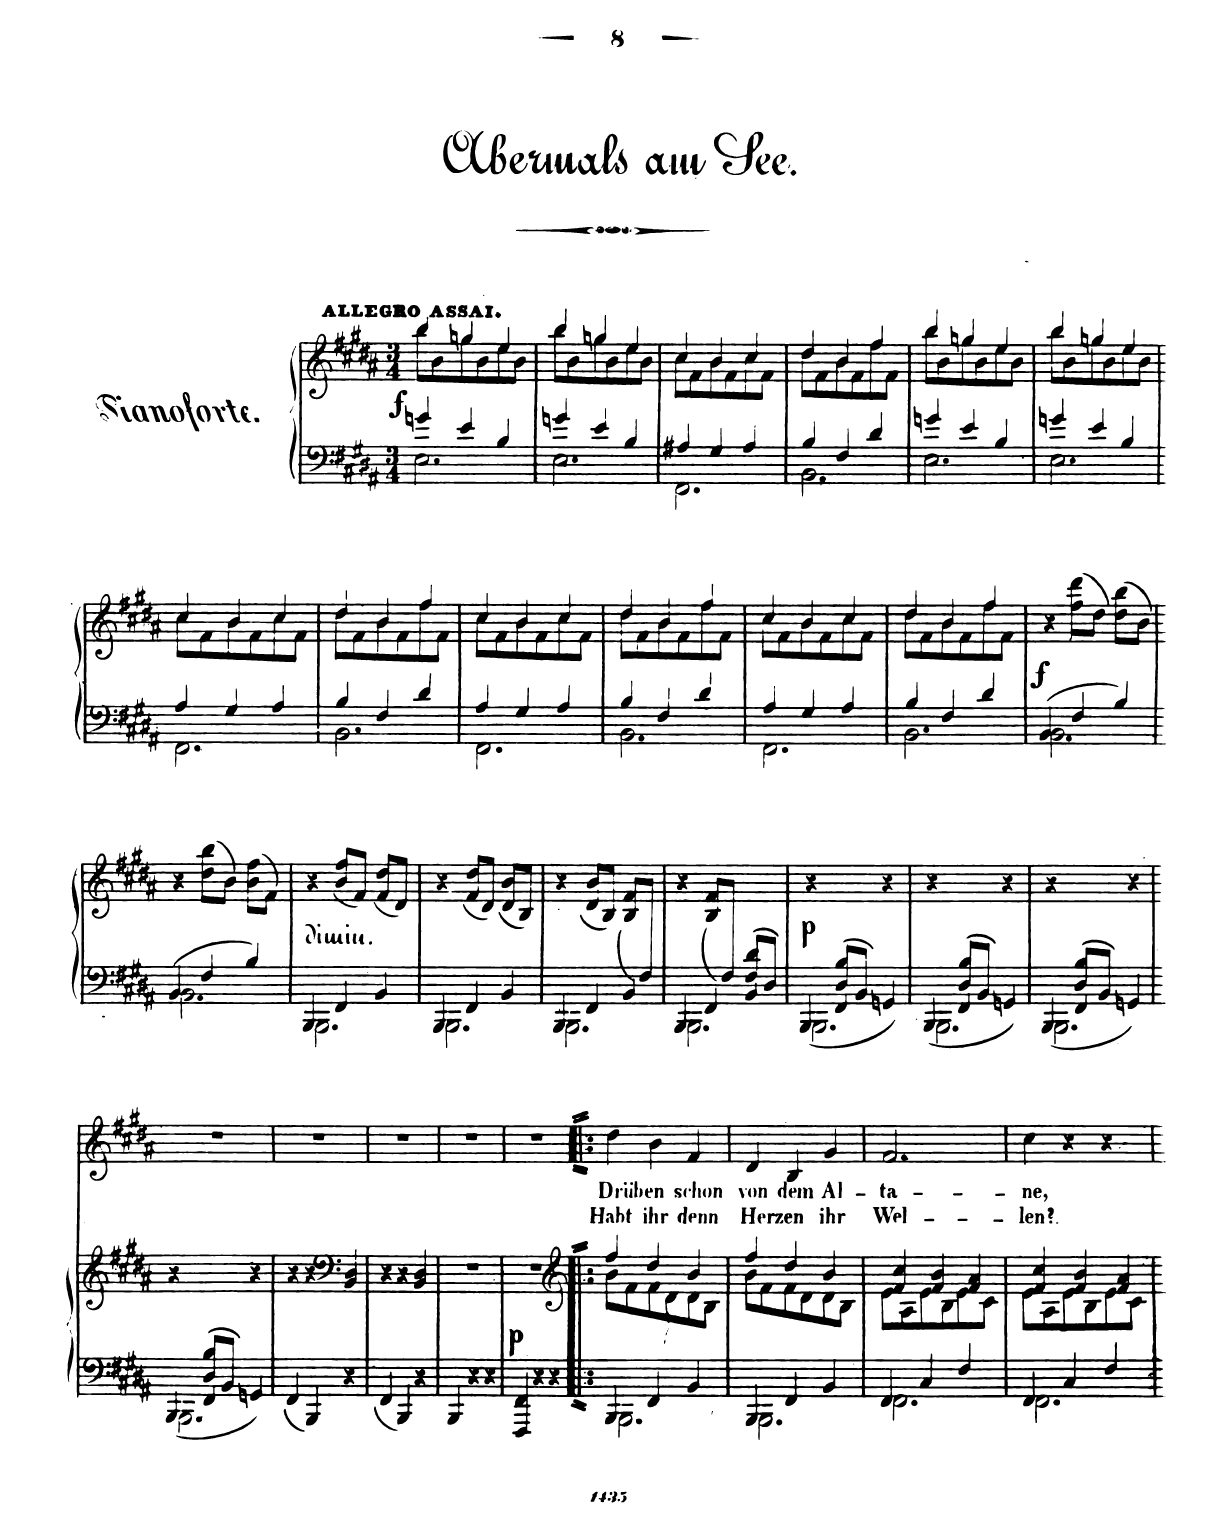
**kern	**kern	**dynam	**kern	**text	**text
*part2	*part2	*part2	*part1	*part1	*part1
*staff3	*staff2	*staff2/3	*staff1	*staff1	*staff1
*I"Pianoforte	*	*	*I"Singstimme Voice	*	*
*I'Pno	*	*	*	*	*
*clefF4	*clefG2	*	*clefG2	*	*
*k[f#c#g#d#a#]	*k[f#c#g#d#a#]	*	*k[f#c#g#d#a#]	*	*
*M3/4	*M3/4	*	*M3/4	*	*
=1	=1	=1	=1	=1	=1
*^	*^	*	*	*	*
!	!	!	!	!	!LO:TX:a:B:t=Allegro assai	!	!
!	!	!	!	!LO:DY:b	!	!	!
4gn/	2.E\	4bb/	8bb\L	f	2.r	.	.
.	.	.	8b\	.	.	.	.
4e/	.	4ggn/	8gg\	.	.	.	.
.	.	.	8b\	.	.	.	.
4B/	.	4ee/	8ee\	.	.	.	.
.	.	.	8b\J	.	.	.	.
=2	=2	=2	=2	=2	=2	=2	=2
4gn/	2.E\	4bb/	8bb\L	.	2.r	.	.
.	.	.	8b\	.	.	.	.
4e/	.	4ggn/	8gg\	.	.	.	.
.	.	.	8b\	.	.	.	.
4B/	.	4ee/	8ee\	.	.	.	.
.	.	.	8b\J	.	.	.	.
=3	=3	=3	=3	=3	=3	=3	=3
4A#X/	2.FF#\	4cc#/	8cc#\L	.	2.r	.	.
.	.	.	8f#\	.	.	.	.
4G#/	.	4b/	8b\	.	.	.	.
.	.	.	8f#\	.	.	.	.
4A#/	.	4cc#/	8cc#\	.	.	.	.
.	.	.	8f#\J	.	.	.	.
=4	=4	=4	=4	=4	=4	=4	=4
4B/	2.BB\	4dd#/	8dd#\L	.	2.r	.	.
.	.	.	8f#\	.	.	.	.
4F#/	.	4b/	8b\	.	.	.	.
.	.	.	8f#\	.	.	.	.
4d#/	.	4ff#/	8ff#\	.	.	.	.
.	.	.	8f#\J	.	.	.	.
=5	=5	=5	=5	=5	=5	=5	=5
4gn/	2.E\	4bb/	8bb\L	.	2.r	.	.
.	.	.	8b\	.	.	.	.
4e/	.	4ggn/	8gg\	.	.	.	.
.	.	.	8b\	.	.	.	.
4B/	.	4ee/	8ee\	.	.	.	.
.	.	.	8b\J	.	.	.	.
=6	=6	=6	=6	=6	=6	=6	=6
4gn/	2.E\	4bb/	8bb\L	.	2.r	.	.
.	.	.	8b\	.	.	.	.
4e/	.	4ggn/	8gg\	.	.	.	.
.	.	.	8b\	.	.	.	.
4B/	.	4ee/	8ee\	.	.	.	.
.	.	.	8b\J	.	.	.	.
=7	=7	=7	=7	=7	=7	=7	=7
4A#/	2.FF#\	4cc#/	8cc#\L	.	2.r	.	.
.	.	.	8f#\	.	.	.	.
4G#/	.	4b/	8b\	.	.	.	.
.	.	.	8f#\	.	.	.	.
4A#/	.	4cc#/	8cc#\	.	.	.	.
.	.	.	8f#\J	.	.	.	.
=8	=8	=8	=8	=8	=8	=8	=8
4B/	2.BB\	4dd#/	8dd#\L	.	2.r	.	.
.	.	.	8f#\	.	.	.	.
4F#/	.	4b/	8b\	.	.	.	.
.	.	.	8f#\	.	.	.	.
4d#/	.	4ff#/	8ff#\	.	.	.	.
.	.	.	8f#\J	.	.	.	.
=9	=9	=9	=9	=9	=9	=9	=9
4A#/	2.FF#\	4cc#/	8cc#\L	.	2.r	.	.
.	.	.	8f#\	.	.	.	.
4G#/	.	4b/	8b\	.	.	.	.
.	.	.	8f#\	.	.	.	.
4A#/	.	4cc#/	8cc#\	.	.	.	.
.	.	.	8f#\J	.	.	.	.
=10	=10	=10	=10	=10	=10	=10	=10
4B/	2.BB\	4dd#/	8dd#\L	.	2.r	.	.
.	.	.	8f#\	.	.	.	.
4F#/	.	4b/	8b\	.	.	.	.
.	.	.	8f#\	.	.	.	.
4d#/	.	4ff#/	8ff#\	.	.	.	.
.	.	.	8f#\J	.	.	.	.
=11	=11	=11	=11	=11	=11	=11	=11
4A#/	2.FF#\	4cc#/	8cc#\L	.	2.r	.	.
.	.	.	8f#\	.	.	.	.
4G#/	.	4b/	8b\	.	.	.	.
.	.	.	8f#\	.	.	.	.
4A#/	.	4cc#/	8cc#\	.	.	.	.
.	.	.	8f#\J	.	.	.	.
=12	=12	=12	=12	=12	=12	=12	=12
4B/	2.BB\	4dd#/	8dd#\L	.	2.r	.	.
.	.	.	8f#\	.	.	.	.
4F#/	.	4b/	8b\	.	.	.	.
.	.	.	8f#\	.	.	.	.
4d#/	.	4ff#/	8ff#\	.	.	.	.
.	.	.	8f#\J	.	.	.	.
=13	=13	=13	=13	=13	=13	=13	=13
!	!	!	!	!LO:DY:b	!	!	!
*	*	*v	*v	*	*	*	*
4BB/	2.BB\	4r	f	2.r	.	.
4F#/	.	(8ff#\ 8ddd#\L	.	.	.	.
.	.	8dd#\J)	.	.	.	.
4B/	.	(8dd#\ 8bb\L	.	.	.	.
.	.	8b\J)	.	.	.	.
=14	=14	=14	=14	=14	=14	=14
4BB/	2.BB\	4r	.	2.r	.	.
4F#/	.	(8dd#\ 8bb\L	.	.	.	.
.	.	8b\J)	.	.	.	.
4B/	.	(8b\ 8ff#\L	.	.	.	.
.	.	8f#\J)	.	.	.	.
=15	=15	=15	=15	=15	=15	=15
!	!	!LO:TX:b:i:t=dim.	!	!	!	!
4BBB/	2.BBB\	4r	.	2.r	.	.
4FF#/	.	(8b/ 8ff#/L	.	.	.	.
.	.	8f#/J)	.	.	.	.
4BB/	.	(8f#/ 8dd#/L	.	.	.	.
.	.	8d#/J)	.	.	.	.
=16	=16	=16	=16	=16	=16	=16
4BBB/	2.BBB\	4r	.	2.r	.	.
4FF#/	.	(8f#/ 8dd#/L	.	.	.	.
.	.	8d#/J)	.	.	.	.
4BB/	.	(8d#/ 8b/L	.	.	.	.
.	.	8B/J)	.	.	.	.
=17	=17	=17	=17	=17	=17	=17
*	*^	*	*	*	*	*
8ryy	4BBB/	2.BBB\	4r	.	2.r	.	.
.	4FF#/	.	(8d#/ 8b/L	.	.	.	.
.	.	.	8B/J)	.	.	.	.
.	4BB/	.	(<8B/ 8f#/L	.	.	.	.
8F#/J)	.	.	8ryy	.	.	.	.
=18	=18	=18	=18	=18	=18	=18	=18
4.ryy	4BBB/	2.BBB\	4r	.	2.r	.	.
.	4FF#/	.	(<8B/ 8f#/L	.	.	.	.
8F#/J)	.	.	4.ryy	.	.	.	.
8F#/ 8d#/L	4BB/	.	.	.	.	.	.
8D#/J	.	.	.	.	.	.	.
=19	=19	=19	=19	=19	=19	=19	=19
!	!	!	!	!LO:DY:b	!	!	!
4ryy	4BBB/	2.BBB\	4r	p	2.r	.	.
8D#/ 8B/L	4FF#/	.	4ryy	.	.	.	.
8BB/J	.	.	.	.	.	.	.
4ryy	4GGn/	.	4r	.	.	.	.
=20	=20	=20	=20	=20	=20	=20	=20
4ryy	4BBB/	2.BBB\	4r	.	2.r	.	.
8D#/ 8B/L	4FF#/	.	4ryy	.	.	.	.
8BB/J	.	.	.	.	.	.	.
4ryy	4GGn/	.	4r	.	.	.	.
=21	=21	=21	=21	=21	=21	=21	=21
4ryy	4BBB/	2.BBB\	4r	.	2.r	.	.
8D#/ 8B/L	4FF#/	.	4ryy	.	.	.	.
8BB/J	.	.	.	.	.	.	.
4ryy	4GGn/	.	4r	.	.	.	.
=22	=22	=22	=22	=22	=22	=22	=22
4ryy	4BBB/	2.BBB\	4r	.	2.r	.	.
8D#/ 8B/L	4FF#/	.	4ryy	.	.	.	.
8BB/J	.	.	.	.	.	.	.
4ryy	4GGn/	.	4r	.	.	.	.
*v	*v	*v	*	*	*	*	*
=23	=23	=23	=23	=23	=23
4FF#/	4r	.	2.r	.	.
4BBB/	4r	.	.	.	.
*	*clefF4	*	*	*	*
4r	4BB/ 4D#/	.	.	.	.
=24	=24	=24	=24	=24	=24
4FF#/	4r	.	2.r	.	.
4BBB/	4r	.	.	.	.
4r	4BB/ 4D#/	.	.	.	.
=25	=25	=25	=25	=25	=25
4BBB/	2.r	.	2.r	.	.
4r	.	.	.	.	.
4r	.	.	.	.	.
=26	=26	=26	=26	=26	=26
!	!	!LO:DY:a=2	!	!	!
4FFF#/ 4FF#/	2.r	p	2.r	.	.
4r	.	.	.	.	.
4r	.	.	.	.	.
=27!|:	=27!|:	=27!|:	=27!|:	=27!|:	=27!|:
*	*clefG2	*	*	*	*
*^	*^	*	*	*	*
4BBB/	2.BBB\	4ff#/	8b\L	.	4dd#\	Drü-	Habt
.	.	.	8f#\	.	.	.	.
4FF#/	.	4dd#/	8f#\	.	4b\	-ben	ihr
.	.	.	8d#\	.	.	.	.
4BB/	.	4b/	8d#\	.	4f#/	schon	denn
.	.	.	8B\J	.	.	.	.
=28	=28	=28	=28	=28	=28	=28	=28
4BBB/	2.BBB\	4ff#/	8b\L	.	4d#/	von	Her-
.	.	.	8f#\	.	.	.	.
4FF#/	.	4dd#/	8f#\	.	4B/	dem	-zen
.	.	.	8d#\	.	.	.	.
4BB/	.	4b/	8d#\	.	4g#/	Al-	ihr
.	.	.	8B\J	.	.	.	.
=29	=29	=29	=29	=29	=29	=29	=29
4FF#/	2.FF#\	4f#/ 4cc#/	8e\L	.	2.f#/	-ta-	Wel-
.	.	.	8A#\	.	.	.	.
4C#/	.	4f#/ 4b/	8e\	.	.	.	.
.	.	.	8B\	.	.	.	.
4F#/	.	4f#/ 4a#/	8e\	.	.	.	.
.	.	.	8c#\J	.	.	.	.
=30	=30	=30	=30	=30	=30	=30	=30
4FF#/	2.FF#\	4f#/ 4cc#/	8e\L	.	4cc#\	-ne,	-len?
.	.	.	8A#\	.	.	.	.
4C#/	.	4f#/ 4b/	8e\	.	4r	.	.
.	.	.	8B\	.	.	.	.
4F#/	.	4f#/ 4a#/	8e\	.	4r	.	.
.	.	.	8c#\J	.	.	.	.
*v	*v	*	*	*	*	*	*
*	*v	*v	*	*	*	*
=	=	=	=	=	=
*-	*-	*-	*-	*-	*-
